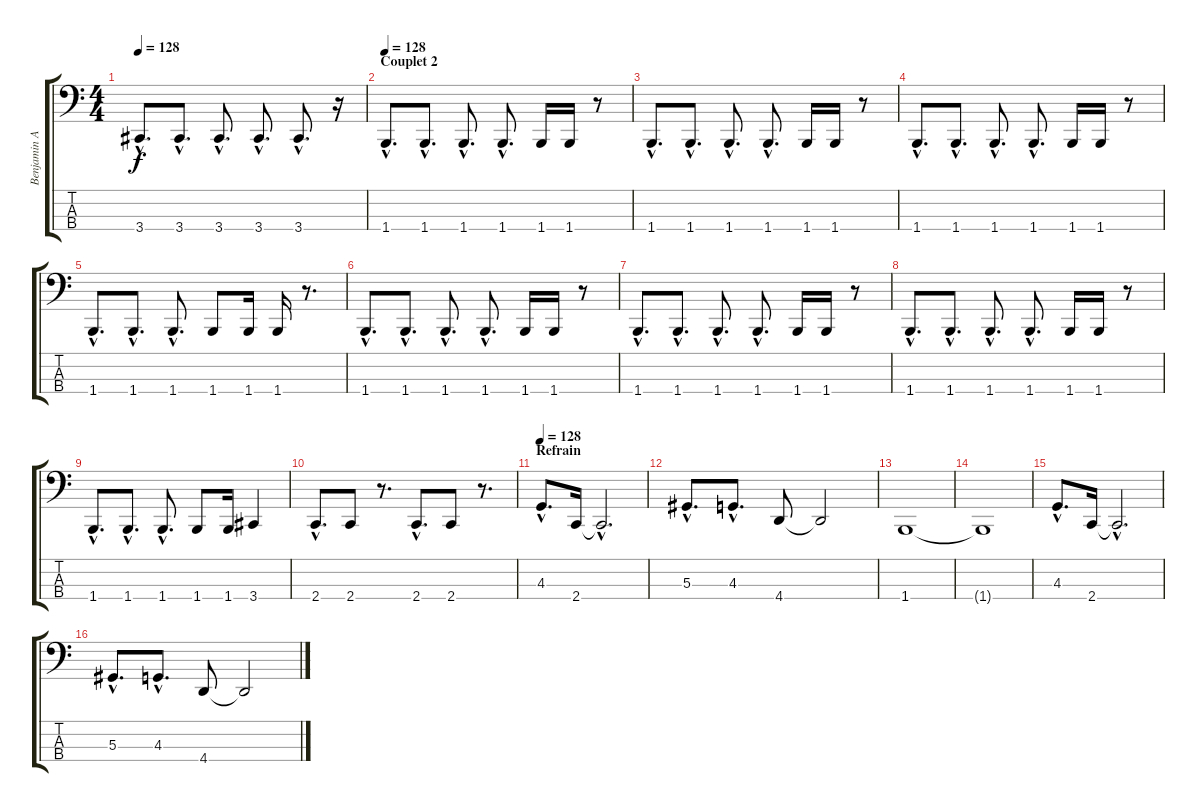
\track ("Benjamin ANDRIEUX - Basse" "Benjamin A") {instrument synthbass2}
\staff {score tabs}
\tuning (Db2 Ab1 Eb1 Bb0) {hide}
\ts (4 4)
\tempo 128
\clef f4
\ks c
3.4{hac}.8{d dy f} 3.4{hac}.8{d} 3.4{hac}.8{d} 3.4{hac}.8{d} 3.4{hac}.8{d} r.16 |
\section ("" "Couplet 2")
\tempo 128
1.4{hac}.8{d volume 16 balance 8 instrument synthbass2} 1.4{hac}.8{d} 1.4{hac}.8{d} 1.4{hac}.8{d} 1.4.16 1.4.16 r.8 |
1.4{hac}.8{d} 1.4{hac}.8{d} 1.4{hac}.8{d} 1.4{hac}.8{d} 1.4.16 1.4.16 r.8 |
1.4{hac}.8{d} 1.4{hac}.8{d} 1.4{hac}.8{d} 1.4{hac}.8{d} 1.4.16 1.4.16 r.8 |
1.4{hac}.8{d} 1.4{hac}.8{d} 1.4{hac}.8{d} 1.4.8 1.4.16 1.4.16 r.8{d} |
1.4{hac}.8{d} 1.4{hac}.8{d} 1.4{hac}.8{d} 1.4{hac}.8{d} 1.4.16 1.4.16 r.8 |
1.4{hac}.8{d} 1.4{hac}.8{d} 1.4{hac}.8{d} 1.4{hac}.8{d} 1.4.16 1.4.16 r.8 |
1.4{hac}.8{d} 1.4{hac}.8{d} 1.4{hac}.8{d} 1.4{hac}.8{d} 1.4.16 1.4.16 r.8 |
1.4{hac}.8{d} 1.4{hac}.8{d} 1.4{hac}.8{d} 1.4.8 1.4.16 3.4.4 |
2.4{hac}.8{d} 2.4.8 r.8{d} 2.4{hac}.8{d} 2.4.8 r.8{d} |
\section ("" "Refrain")
\tempo 128
4.3{hac}.8{d volume 16 balance 8 instrument synthbass2} 2.4.16 2.4{hac t}.2{d} |
5.3{hac}.8{d} 4.3{hac}.8{d} 4.4.8 4.4{t}.2 |
1.4.1 |
1.4{t}.1 |
4.3{hac}.8{d} 2.4.16 2.4{hac t}.2{d} |
5.3{hac}.8{d} 4.3{hac}.8{d} 4.4.8 4.4{t}.2
